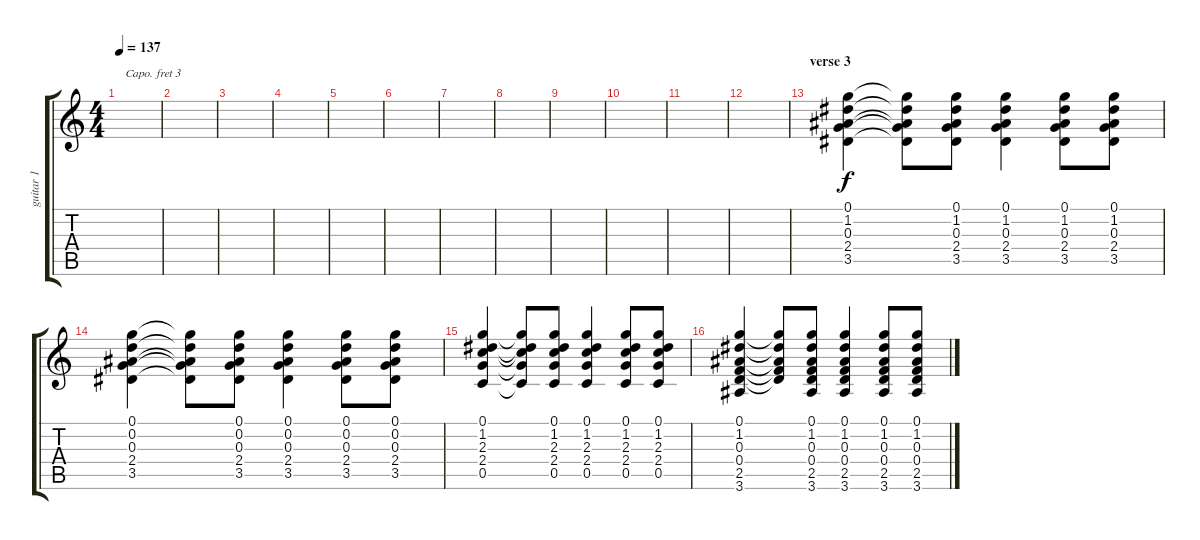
\track ("guitar 1" "guitar 1") {instrument acousticguitarnylon}
\staff {score tabs}
\capo 3
\tuning (E4 B3 G3 D3 A2 E2) {hide}
\ts (4 4)
\tempo 137
\clef g2
\ks c
|
|
|
|
|
|
|
|
|
|
|
|
\section ("" "verse 3")
(0.1 1.2 0.3 2.4 3.5).4 (0.1{t} 1.2{t} 0.3{t} 2.4{t} 3.5{t}).8 (0.1 1.2 0.3 2.4 3.5).8 (0.1 1.2 0.3 2.4 3.5).4 (0.1 1.2 0.3 2.4 3.5).8 (0.1 1.2 0.3 2.4 3.5).8 |
(0.1 0.2 0.3 2.4 3.5).4 (0.1{t} 0.2{t} 0.3{t} 2.4{t} 3.5{t}).8 (0.1 0.2 0.3 2.4 3.5).8 (0.1 0.2 0.3 2.4 3.5).4 (0.1 0.2 0.3 2.4 3.5).8 (0.1 0.2 0.3 2.4 3.5).8 |
(0.1 1.2 2.3 2.4 0.5).4 (0.1{t} 1.2{t} 2.3{t} 2.4{t} 0.5{t}).8 (0.1 1.2 2.3 2.4 0.5).8 (0.1 1.2 2.3 2.4 0.5).4 (0.1 1.2 2.3 2.4 0.5).8 (0.1 1.2 2.3 2.4 0.5).8 |
(0.1 1.2 0.3 0.4 2.5 3.6).4 (0.1{t} 1.2{t} 0.3{t} 0.4{t} 2.5{t}).8 (0.1 1.2 0.3 0.4 2.5 3.6).8 (0.1 1.2 0.3 0.4 2.5 3.6).4 (0.1 1.2 0.3 0.4 2.5 3.6).8 (0.1 1.2 0.3 0.4 2.5 3.6).8
